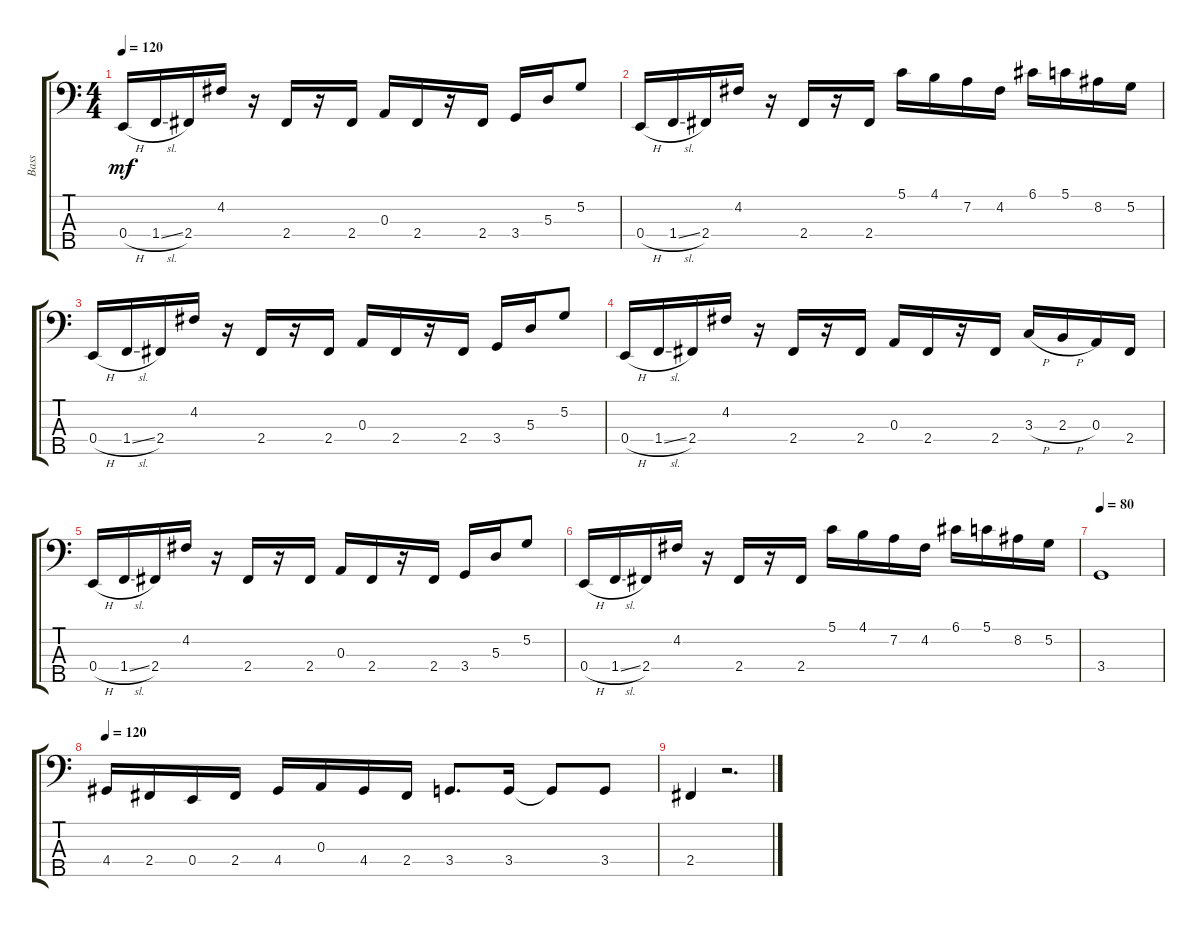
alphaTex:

\track ("Bass" "Bass") {instrument electricbassfinger}
\staff {score tabs}
\tuning (G2 D2 A1 E1 B0) {hide}
\ts (4 4)
\tempo 120
\clef f4
\ks c
0.4{h}.16{dy mf} 1.4{sl}.16 2.4.16 4.2.16 r.16 2.4.16 r.16 2.4.16 0.3.16 2.4.16 r.16 2.4.16 3.4.16 5.3.16 5.2.8 |
0.4{h}.16 1.4{sl}.16 2.4.16 4.2.16 r.16 2.4.16 r.16 2.4.16 5.1.16 4.1.16 7.2.16 4.2.16 6.1.16 5.1.16 8.2.16 5.2.16 |
0.4{h}.16 1.4{sl}.16 2.4.16 4.2.16 r.16 2.4.16 r.16 2.4.16 0.3.16 2.4.16 r.16 2.4.16 3.4.16 5.3.16 5.2.8 |
0.4{h}.16 1.4{sl}.16 2.4.16 4.2.16 r.16 2.4.16 r.16 2.4.16 0.3.16 2.4.16 r.16 2.4.16 3.3{h}.16 2.3{h}.16 0.3.16 2.4.16 |
0.4{h}.16 1.4{sl}.16 2.4.16 4.2.16 r.16 2.4.16 r.16 2.4.16 0.3.16 2.4.16 r.16 2.4.16 3.4.16 5.3.16 5.2.8 |
0.4{h}.16 1.4{sl}.16 2.4.16 4.2.16 r.16 2.4.16 r.16 2.4.16 5.1.16 4.1.16 7.2.16 4.2.16 6.1.16 5.1.16 8.2.16 5.2.16 |
\tempo 80
3.4.1 |
\tempo 120
4.4.16 2.4.16 0.4.16 2.4.16 4.4.16 0.3.16 4.4.16 2.4.16 3.4.8{d} 3.4.16 3.4{t}.8 3.4.8 |
2.4.4 r.2{d}
